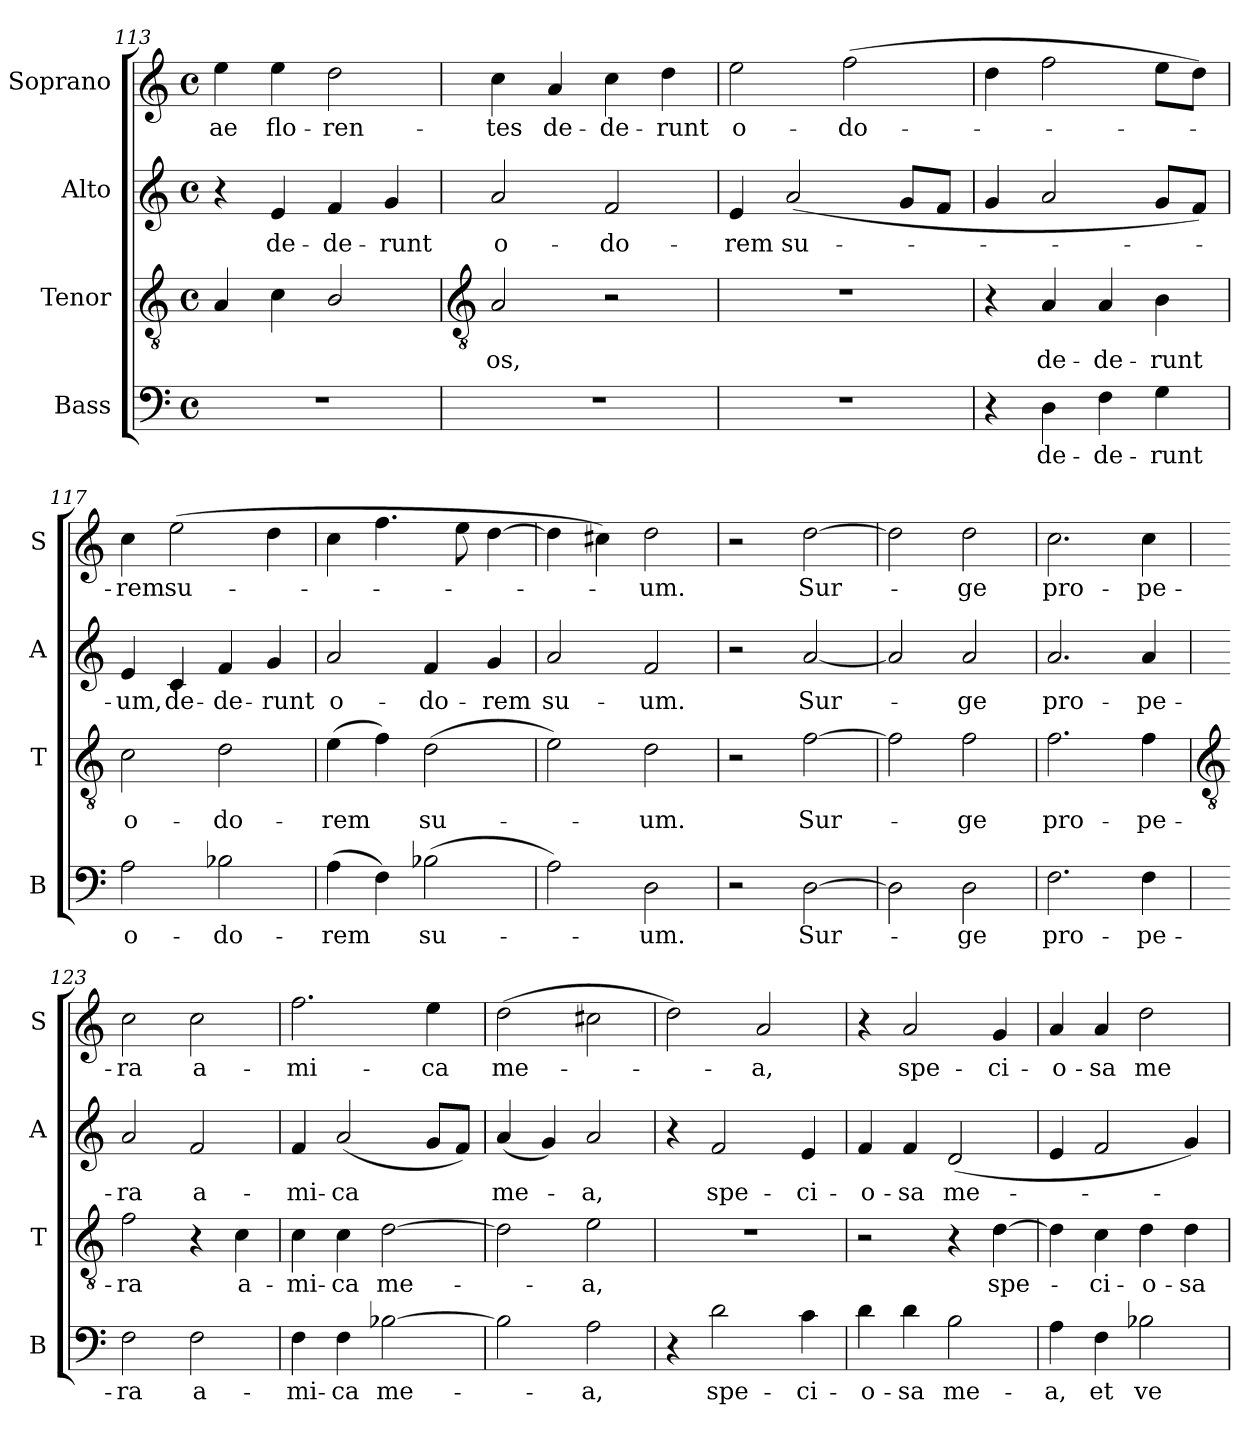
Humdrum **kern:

**kern	**text	**kern	**text	**kern	**text	**kern	**text
*part4	*part4	*part3	*part3	*part2	*part2	*part1	*part1
*staff4	*staff4	*staff3	*staff3	*staff2	*staff2	*staff1	*staff1
*I"Bass	*	*I"Tenor	*	*I"Alto	*	*I"Soprano	*
*I'B	*	*I'T	*	*I'A	*	*I'S	*
*clefF4	*	*clefGv2	*	*clefG2	*	*clefG2	*
*k[]	*	*k[]	*	*k[]	*	*k[]	*
*C:	*	*C:	*	*C:	*	*C:	*
*M4/4	*	*M4/4	*	*M4/4	*	*M4/4	*
*met(c)	*	*met(c)	*	*met(c)	*	*met(c)	*
=113	=113	=113	=113	=113	=113	=113	=113
!	!	!	!	!	!	!	!LO:LY:b
1r	.	4A	.	4r	.	4ee	-ae
!	!	!	!	!	!LO:LY:b	!	!LO:LY:b
.	.	4c	.	4e	de-	4ee	flo-
!	!	!	!	!	!LO:LY:b	!	!LO:LY:b
.	.	2B/	.	4f	-de-	2dd	-ren-
!	!	!	!	!	!LO:LY:b	!	!
.	.	.	.	4g	-runt	.	.
!!LO:LB:g=z
=114	=114	=114	=114	=114	=114	=114	=114
*	*	*clefGv2	*	*	*	*	*
!	!	!	!LO:LY:b	!	!LO:LY:b	!	!LO:LY:b
1r	.	2A	os,	2a	o-	4cc	-tes
!	!	!	!	!	!	!	!LO:LY:b
.	.	.	.	.	.	4a	de-
!	!	!	!	!	!LO:LY:b	!	!LO:LY:b
.	.	2r	.	2f	-do-	4cc	-de-
!	!	!	!	!	!	!	!LO:LY:b
.	.	.	.	.	.	4dd	-runt
=115	=115	=115	=115	=115	=115	=115	=115
!	!	!	!	!	!LO:LY:b	!	!LO:LY:b
1r	.	1r	.	4e	-rem	2ee	o-
!	!	!	!	!	!LO:LY:b	!	!
.	.	.	.	(<2a	su-	.	.
!	!	!	!	!	!	!	!LO:LY:b
.	.	.	.	.	.	(>2ff	-do-
.	.	.	.	8gL	.	.	.
.	.	.	.	8fJ	.	.	.
=116	=116	=116	=116	=116	=116	=116	=116
4r	.	4r	.	4g	.	4dd	.
!	!LO:LY:b	!	!LO:LY:b	!	!	!	!
4D	de-	4A	de-	2a	.	2ff	.
!	!LO:LY:b	!	!LO:LY:b	!	!	!	!
4F	-de-	4A	-de-	.	.	.	.
!	!LO:LY:b	!	!LO:LY:b	!	!	!	!
4G	-runt	4B	-runt	8gL	.	8eeL	.
.	.	.	.	8fJ)	.	8ddJ)	.
=117	=117	=117	=117	=117	=117	=117	=117
!	!LO:LY:b	!	!LO:LY:b	!	!LO:LY:b	!	!LO:LY:b
2A	o-	2c	o-	4e	um,	4cc	rem
!	!	!	!	!	!LO:LY:b	!	!LO:LY:b
.	.	.	.	4c	de-	(>2ee	su-
!	!LO:LY:b	!	!LO:LY:b	!	!LO:LY:b	!	!
2B-X	-do-	2d	-do-	4f	-de-	.	.
!	!	!	!	!	!LO:LY:b	!	!
.	.	.	.	4g	-runt	4dd	.
=118	=118	=118	=118	=118	=118	=118	=118
!	!LO:LY:b	!	!LO:LY:b	!	!LO:LY:b	!	!
(>4A	-rem	(>4e	-rem	2a	o-	4cc	.
4F)	.	4f)	.	.	.	4.ff	.
!	!LO:LY:b	!	!LO:LY:b	!	!LO:LY:b	!	!
(>2B-X	su-	(>2d	su-	4f	-do-	.	.
.	.	.	.	.	.	8ee	.
!	!	!	!	!	!LO:LY:b	!	!
.	.	.	.	4g	-rem	[4dd	.
=119	=119	=119	=119	=119	=119	=119	=119
!	!	!	!	!	!LO:LY:b	!	!
2A)	.	2e)	.	2a	su-	4dd]	.
.	.	.	.	.	.	4cc#X)	.
!	!LO:LY:b	!	!LO:LY:b	!	!LO:LY:b	!	!LO:LY:b
2D	um.	2d	um.	2f	-um.	2dd	um.
=120	=120	=120	=120	=120	=120	=120	=120
2r	.	2r	.	2r	.	2r	.
!	!LO:LY:b	!	!LO:LY:b	!	!LO:LY:b	!	!LO:LY:b
[2D	Sur-	[2f	Sur-	[2a	Sur-	[2dd	Sur-
=121	=121	=121	=121	=121	=121	=121	=121
2D]	.	2f]	.	2a]	.	2dd]	.
!	!LO:LY:b	!	!LO:LY:b	!	!LO:LY:b	!	!LO:LY:b
2D	ge	2f	ge	2a	ge	2dd	ge
=122	=122	=122	=122	=122	=122	=122	=122
!	!LO:LY:b	!	!LO:LY:b	!	!LO:LY:b	!	!LO:LY:b
2.F	pro-	2.f	pro-	2.a	pro-	2.cc	pro-
!	!LO:LY:b	!	!LO:LY:b	!	!LO:LY:b	!	!LO:LY:b
4F	-pe-	4f	-pe-	4a	-pe-	4cc	-pe-
!!LO:LB:g=z
=123	=123	=123	=123	=123	=123	=123	=123
*	*	*clefGv2	*	*	*	*	*
!	!LO:LY:b	!	!LO:LY:b	!	!LO:LY:b	!	!LO:LY:b
2F	-ra	2f	-ra	2a	-ra	2cc	-ra
!	!LO:LY:b	!	!	!	!LO:LY:b	!	!LO:LY:b
2F	a-	4r	.	2f	a-	2cc	a-
!	!	!	!LO:LY:b	!	!	!	!
.	.	4c	a-	.	.	.	.
=124	=124	=124	=124	=124	=124	=124	=124
!	!LO:LY:b	!	!LO:LY:b	!	!LO:LY:b	!	!LO:LY:b
4F	-mi-	4c	-mi-	4f	-mi-	2.ff	-mi-
!	!LO:LY:b	!	!LO:LY:b	!	!LO:LY:b	!	!
4F	-ca	4c	-ca	(<2a	-ca	.	.
!	!LO:LY:b	!	!LO:LY:b	!	!	!	!
[2B-X	me-	[2d	me-	.	.	.	.
!	!	!	!	!	!	!	!LO:LY:b
.	.	.	.	8gL	.	4ee	-ca
.	.	.	.	8fJ)	.	.	.
=125	=125	=125	=125	=125	=125	=125	=125
!	!	!	!	!	!LO:LY:b	!	!LO:LY:b
2B-]	.	2d]	.	(<4a	me-	(>2dd	me-
.	.	.	.	4g)	.	.	.
!	!LO:LY:b	!	!LO:LY:b	!	!LO:LY:b	!	!
2A	a,	2e	a,	2a	a,	2cc#X	.
=126	=126	=126	=126	=126	=126	=126	=126
4r	.	1r	.	4r	.	2dd)	.
!	!LO:LY:b	!	!	!	!LO:LY:b	!	!
2d	spe-	.	.	2f	spe-	.	.
!	!	!	!	!	!	!	!LO:LY:b
.	.	.	.	.	.	2a	a,
!	!LO:LY:b	!	!	!	!LO:LY:b	!	!
4c	-ci-	.	.	4e	-ci-	.	.
=127	=127	=127	=127	=127	=127	=127	=127
!	!LO:LY:b	!	!	!	!LO:LY:b	!	!
4d	-o-	2r	.	4f	-o-	4r	.
!	!LO:LY:b	!	!	!	!LO:LY:b	!	!LO:LY:b
4d	-sa	.	.	4f	-sa	2a	spe-
!	!LO:LY:b	!	!	!	!LO:LY:b	!	!
2B	me-	4r	.	(<2d	me-	.	.
!	!	!	!LO:LY:b	!	!	!	!LO:LY:b
.	.	[4d	spe-	.	.	4g	-ci-
=128	=128	=128	=128	=128	=128	=128	=128
!	!LO:LY:b	!	!	!	!	!	!LO:LY:b
4A	-a,	4d]	.	4e	.	4a	-o-
!	!LO:LY:b	!	!LO:LY:b	!	!	!	!LO:LY:b
4F	et	4c	ci-	2f	.	4a	-sa
!	!LO:LY:b	!	!LO:LY:b	!	!	!	!LO:LY:b
2B-X	ve-	4d	-o-	.	.	2dd	me-
!	!	!	!LO:LY:b	!	!	!	!
.	.	4d	-sa	4g)	.	.	.
=	=	=	=	=	=	=	=
*-	*-	*-	*-	*-	*-	*-	*-
